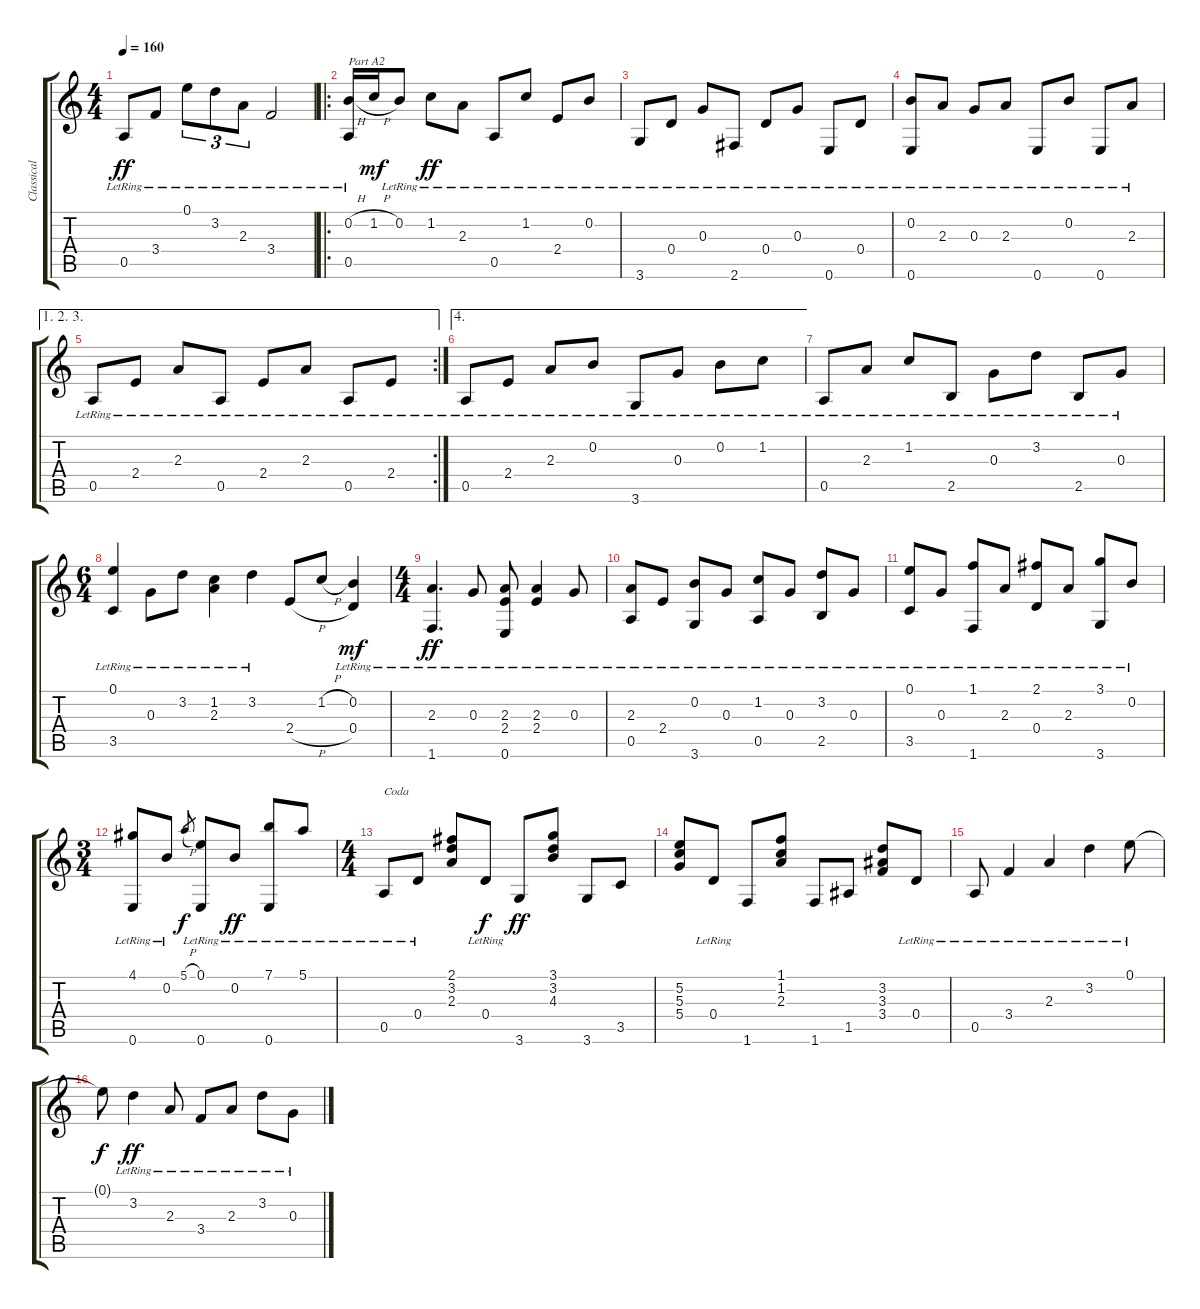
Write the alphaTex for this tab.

\track ("Classical Guitar" "Classical ") {instrument acousticguitarnylon}
\staff {score tabs}
\tuning (E4 B3 G3 D3 A2 E2) {hide}
\ts (4 4)
\tempo 160
\clef g2
\ks c
0.5{lr}.8{dy ff} 3.4{lr}.8 0.1{lr}.8{tu (3 2)} 3.2{lr}.8{tu (3 2)} 2.3{lr}.8{tu (3 2)} 3.4{lr}.2 |
\ro
(0.2{h} 0.5{lr}).16{txt "Part A2"} 1.2{h}.16{dy mf} 0.2{lr}.8 1.2{lr}.8{dy ff} 2.3{lr}.8 0.5{lr}.8 1.2{lr}.8 2.4{lr}.8 0.2{lr}.8 |
3.6{lr}.8 0.4{lr}.8 0.3{lr}.8 2.6{lr}.8 0.4{lr}.8 0.3{lr}.8 0.6{lr}.8 0.4{lr}.8 |
(0.2{lr} 0.6{lr}).8 2.3{lr}.8 0.3{lr}.8 2.3{lr}.8 0.6{lr}.8 0.2{lr}.8 0.6{lr}.8 2.3{lr}.8 |
\ae (1 2 3)
\rc 2
0.5{lr}.8 2.4{lr}.8 2.3{lr}.8 0.5{lr}.8 2.4{lr}.8 2.3{lr}.8 0.5{lr}.8 2.4{lr}.8 |
\ae 4
0.5{lr}.8 2.4{lr}.8 2.3{lr}.8 0.2{lr}.8 3.6{lr}.8 0.3{lr}.8 0.2{lr}.8 1.2{lr}.8 |
0.5{lr}.8 2.3{lr}.8 1.2{lr}.8 2.5{lr}.8 0.3{lr}.8 3.2{lr}.8 2.5{lr}.8 0.3{lr}.8 |
\ts (6 4)
(0.1{lr} 3.5{lr}).4 0.3{lr}.8 3.2{lr}.8 (1.2{lr} 2.3{lr}).4 3.2{lr}.4 2.4{h}.8 1.2{h}.8 (0.2{lr} 0.4{lr}).4{dy mf} |
\ts (4 4)
(2.3{lr} 1.6{lr}).4{d dy ff} 0.3{lr}.8 (2.3{lr} 2.4{lr} 0.6{lr}).8 (2.3{lr} 2.4{lr}).4 0.3{lr}.8 |
(2.3{lr} 0.5{lr}).8 2.4{lr}.8 (0.2{lr} 3.6{lr}).8 0.3{lr}.8 (1.2{lr} 0.5{lr}).8 0.3{lr}.8 (3.2{lr} 2.5{lr}).8 0.3{lr}.8 |
(0.1{lr} 3.5{lr}).8 0.3{lr}.8 (1.1{lr} 1.6{lr}).8 2.3{lr}.8 (2.1{lr} 0.4{lr}).8 2.3{lr}.8 (3.1{lr} 3.6{lr}).8 0.2{lr}.8 |
\ts (3 4)
(4.1{lr} 0.6{lr}).8 0.2{lr}.8 5.1{h}.8{gr dy f} (0.1 0.6{lr}).8 0.2{lr}.8{dy ff} (7.1{lr} 0.6{lr}).8 5.1{lr}.8 |
\ts (4 4)
0.5{lr}.8{txt "Coda"} 0.4{lr}.8 (2.1 3.2 2.3).8 0.4{lr}.8{dy f} 3.6.8{dy ff} (3.1 3.2 4.3).8 3.6.8 3.5.8 |
(5.2 5.3 5.4).8 0.4{lr}.8 1.6.8 (1.1 1.2 2.3).8 1.6.8 1.5.8 (3.2 3.3 3.4).8 0.4{lr}.8 |
0.5{lr}.8 3.4{lr}.4 2.3{lr}.4 3.2{lr}.4 0.1{lr}.8 |
0.1{t}.8{dy f} 3.2{lr}.4{dy ff} 2.3{lr}.8 3.4{lr}.8 2.3{lr}.8 3.2{lr}.8 0.3{lr}.8
